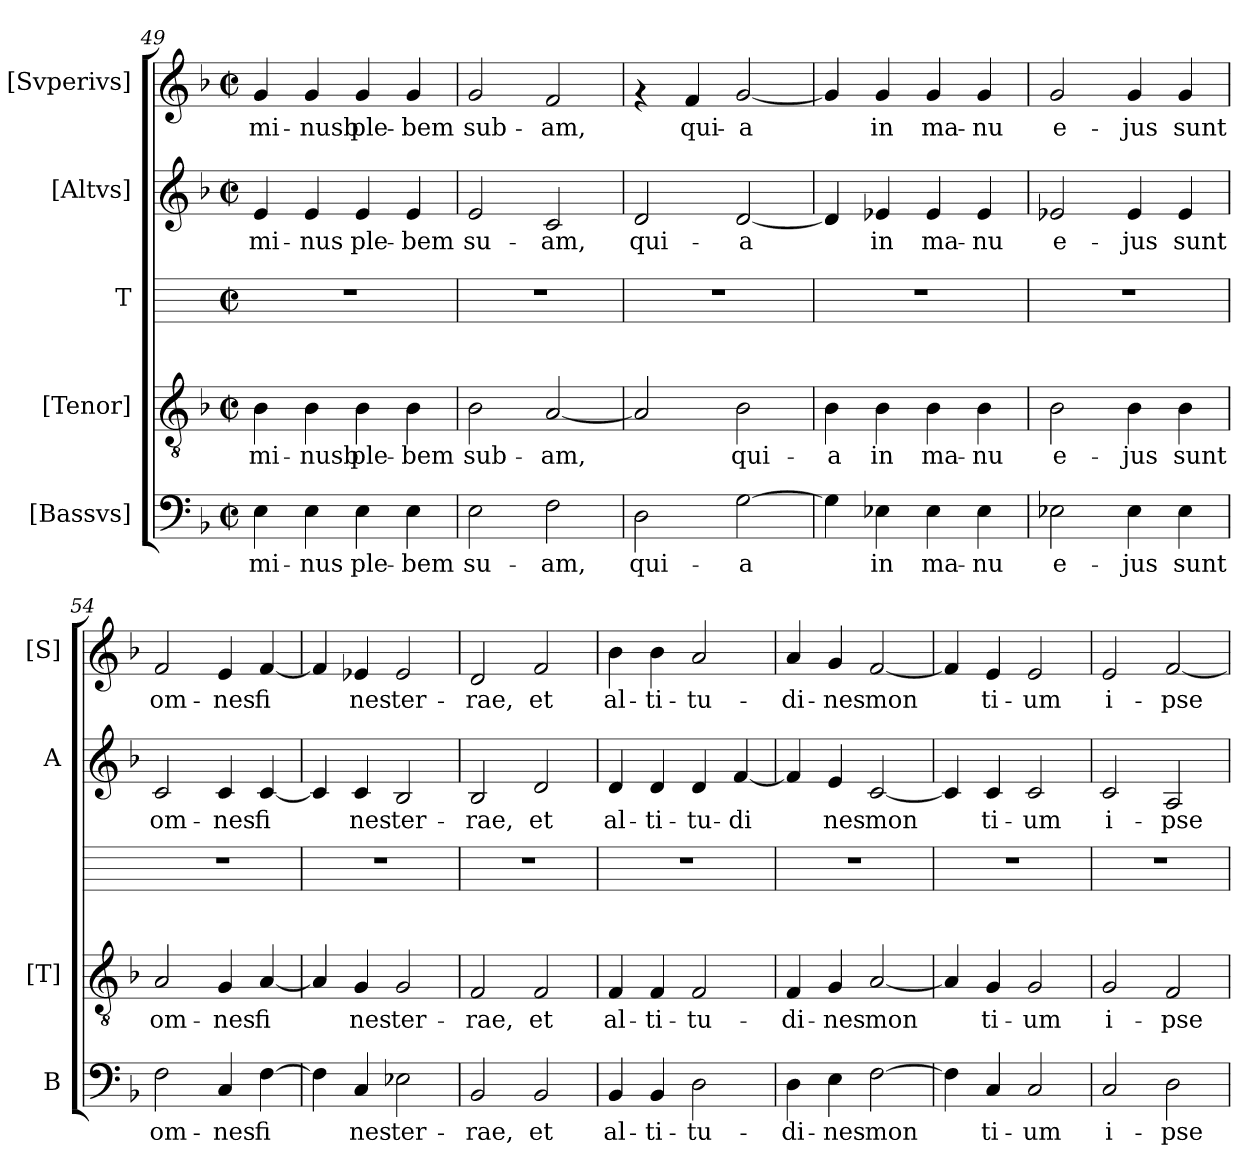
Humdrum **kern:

**kern	**text	**kern	**text	**kern	**kern	**text	**kern	**text
*part5	*part5	*part4	*part4	*part3	*part2	*part2	*part1	*part1
*staff5	*staff5	*staff4	*staff4	*staff3	*staff2	*staff2	*staff1	*staff1
*I"[Bassvs]	*	*I"[Tenor]	*	*I"T	*I"[Altvs]	*	*I"[Svperivs]	*
*I'B	*	*I'[T]	*	*	*I'A	*	*I'[S]	*
*clefF4	*	*clefGv2	*	*	*clefG2	*	*clefG2	*
*k[b-]	*	*k[b-]	*	*k[]	*k[b-]	*	*k[b-]	*
*F:	*	*F:	*	*C:	*F:	*	*F:	*
*M2/2	*	*M2/2	*	*M2/2	*M2/2	*	*M2/2	*
*met(c|)	*	*met(c|)	*	*met(c|)	*met(c|)	*	*met(c|)	*
=49	=49	=49	=49	=49	=49	=49	=49	=49
!	!LO:LY:b:cj	!	!LO:LY:b:cj	!	!	!LO:LY:b:cj	!	!LO:LY:b:cj
4E\	-mi-	4B-\	-mi-	1r	4e/	-mi-	4g/	-mi-
!	!LO:LY:b:cj	!	!LO:LY:b:cj	!	!	!LO:LY:b:cj	!	!LO:LY:b:cj
4E\	-nus	4B-\	-nusb	.	4e/	-nus	4g/	-nusb
!	!LO:LY:b:cj	!	!LO:LY:b:cj	!	!	!LO:LY:b:cj	!	!LO:LY:b:cj
4E\	ple-	4B-\	ple-	.	4e/	ple-	4g/	ple-
!	!LO:LY:b:cj	!	!LO:LY:b:cj	!	!	!LO:LY:b:cj	!	!LO:LY:b:cj
4E\	-bem	4B-\	-bem	.	4e/	-bem	4g/	-bem
=50	=50	=50	=50	=50	=50	=50	=50	=50
!	!LO:LY:b:cj	!	!LO:LY:b:cj	!	!	!LO:LY:b:cj	!	!LO:LY:b:cj
2E\	su-	2B-\	sub-	1r	2e/	su-	2g/	sub-
!	!LO:LY:b:cj	!	!LO:LY:b:cj	!	!	!LO:LY:b:cj	!	!LO:LY:b:cj
2F\	-am,	[<2A/	-am,	.	2c/	-am,	2f/	-am,
=51	=51	=51	=51	=51	=51	=51	=51	=51
!	!LO:LY:b:cj	!	!LO:LY:b:cj	!	!	!LO:LY:b:cj	!	!
2D\	qui-	2A/]	.	1r	2d/	qui-	4rf	.
!	!	!	!	!	!	!	!	!LO:LY:b:cj
.	.	.	.	.	.	.	4f/	qui-
!	!LO:LY:b:cj	!	!LO:LY:b:cj	!	!	!LO:LY:b:cj	!	!LO:LY:b:cj
[>2G\	-a	2B-\	qui-	.	[<2d/	-a	[<2g/	-a
=52	=52	=52	=52	=52	=52	=52	=52	=52
!	!LO:LY:b:cj	!	!LO:LY:b:cj	!	!	!LO:LY:b:cj	!	!LO:LY:b:cj
4G\]	.	4B-\	-a	1r	4d/]	.	4g/]	.
!	!LO:LY:b:cj	!	!LO:LY:b:cj	!	!	!LO:LY:b:cj	!	!LO:LY:b:cj
4E-X\	in	4B-\	in	.	4e-X/	in	4g/	in
!	!LO:LY:b:cj	!	!LO:LY:b:cj	!	!	!LO:LY:b:cj	!	!LO:LY:b:cj
4E-\	ma-	4B-\	ma-	.	4e-/	ma-	4g/	ma-
!	!LO:LY:b:cj	!	!LO:LY:b:cj	!	!	!LO:LY:b:cj	!	!LO:LY:b:cj
4E-\	-nu	4B-\	-nu	.	4e-/	-nu	4g/	-nu
=53	=53	=53	=53	=53	=53	=53	=53	=53
!	!LO:LY:b:cj	!	!LO:LY:b:cj	!	!	!LO:LY:b:cj	!	!LO:LY:b:cj
2E-\	e-	2B-\	e-	1r	2e-/	e-	2g/	e-
!	!LO:LY:b:cj	!	!LO:LY:b:cj	!	!	!LO:LY:b:cj	!	!LO:LY:b:cj
4E-\	-jus	4B-\	-jus	.	4e-/	-jus	4g/	-jus
!	!LO:LY:b:cj	!	!LO:LY:b:cj	!	!	!LO:LY:b:cj	!	!LO:LY:b:cj
4E-\	sunt	4B-\	sunt	.	4e-/	sunt	4g/	sunt
=54	=54	=54	=54	=54	=54	=54	=54	=54
!	!LO:LY:b:cj	!	!LO:LY:b:cj	!	!	!LO:LY:b:cj	!	!LO:LY:b:cj
2F\	om-	2A/	om-	1r	2c/	om-	2f/	om-
!	!LO:LY:b:cj	!	!LO:LY:b:cj	!	!	!LO:LY:b:cj	!	!LO:LY:b:cj
4C/	-nes	4G/	-nes	.	4c/	-nes	4e/	-nes
!	!LO:LY:b:cj	!	!LO:LY:b:cj	!	!	!LO:LY:b:cj	!	!LO:LY:b:cj
[<4F\	fi-	[<4A/	fi-	.	[<4c/	fi-	[<4f/	fi-
!!LO:PB:g=z
=55	=55	=55	=55	=55	=55	=55	=55	=55
!	!LO:LY:b:cj	!	!LO:LY:b:cj	!	!	!LO:LY:b:cj	!	!LO:LY:b:cj
4F\]	--	4A/]	--	1r	4c/]	--	4f/]	--
!	!LO:LY:b:cj	!	!LO:LY:b:cj	!	!	!LO:LY:b:cj	!	!LO:LY:b:cj
4C/	-nes	4G/	-nes	.	4c/	-nes	4e-X/	-nes
!	!LO:LY:b:cj	!	!LO:LY:b:cj	!	!	!LO:LY:b:cj	!	!LO:LY:b:cj
2E-X\	ter-	2G/	ter-	.	2B-/	ter-	2e-/	ter-
=56	=56	=56	=56	=56	=56	=56	=56	=56
!	!LO:LY:b:cj	!	!LO:LY:b:cj	!	!	!LO:LY:b:cj	!	!LO:LY:b:cj
2BB-/	-rae,	2F/	-rae,	1r	2B-/	-rae,	2d/	-rae,
!	!LO:LY:b:cj	!	!LO:LY:b:cj	!	!	!LO:LY:b:cj	!	!LO:LY:b:cj
2BB-/	et	2F/	et	.	2d/	et	2f/	et
=57	=57	=57	=57	=57	=57	=57	=57	=57
!	!LO:LY:b:cj	!	!LO:LY:b:cj	!	!	!LO:LY:b:cj	!	!LO:LY:b:cj
4BB-/	al-	4F/	al-	1r	4d/	al-	4b-\	al-
!	!LO:LY:b:cj	!	!LO:LY:b:cj	!	!	!LO:LY:b:cj	!	!LO:LY:b:cj
4BB-/	-ti-	4F/	-ti-	.	4d/	-ti-	4b-\	-ti-
!	!LO:LY:b:cj	!	!LO:LY:b:cj	!	!	!LO:LY:b:cj	!	!LO:LY:b:cj
2D\	-tu-	2F/	-tu-	.	4d/	-tu-	2a/	-tu-
!	!	!	!	!	!	!LO:LY:b:cj	!	!
.	.	.	.	.	[<4f/	-di-	.	.
=58	=58	=58	=58	=58	=58	=58	=58	=58
!	!LO:LY:b:cj	!	!LO:LY:b:cj	!	!	!LO:LY:b:cj	!	!LO:LY:b:cj
4D\	-di-	4F/	-di-	1r	4f/]	--	4a/	-di-
!	!LO:LY:b:cj	!	!LO:LY:b:cj	!	!	!LO:LY:b:cj	!	!LO:LY:b:cj
4E\	-nes	4G/	-nes	.	4e/	-nes	4g/	-nes
!	!LO:LY:b:cj	!	!LO:LY:b:cj	!	!	!LO:LY:b:cj	!	!LO:LY:b:cj
[>2F\	mon-	[<2A/	mon-	.	[<2c/	mon-	[<2f/	mon-
=59	=59	=59	=59	=59	=59	=59	=59	=59
!	!LO:LY:b:cj	!	!LO:LY:b:cj	!	!	!LO:LY:b:cj	!	!LO:LY:b:cj
4F\]	--	4A/]	--	1r	4c/]	--	4f/]	--
!	!LO:LY:b:cj	!	!LO:LY:b:cj	!	!	!LO:LY:b:cj	!	!LO:LY:b:cj
4C/	-ti-	4G/	-ti-	.	4c/	-ti-	4e/	-ti-
!	!LO:LY:b:cj	!	!LO:LY:b:cj	!	!	!LO:LY:b:cj	!	!LO:LY:b:cj
2C/	-um	2G/	-um	.	2c/	-um	2e/	-um
=60	=60	=60	=60	=60	=60	=60	=60	=60
!	!LO:LY:b:cj	!	!LO:LY:b:cj	!	!	!LO:LY:b:cj	!	!LO:LY:b:cj
2C/	i-	2G/	i-	1r	2c/	i-	2e/	i-
!	!LO:LY:b:cj	!	!LO:LY:b:cj	!	!	!LO:LY:b:cj	!	!LO:LY:b:cj
2D\	-pse	2F/	-pse	.	2A/	-pse	[<2f/	-pse
=	=	=	=	=	=	=	=	=
*-	*-	*-	*-	*-	*-	*-	*-	*-
